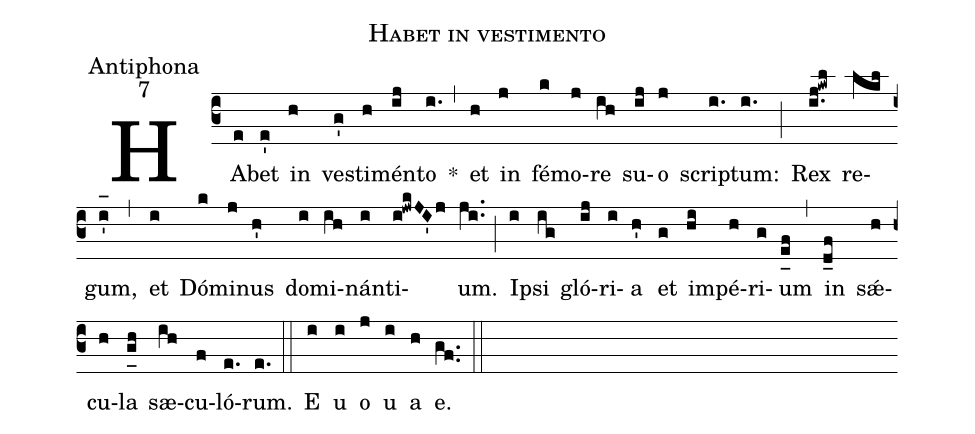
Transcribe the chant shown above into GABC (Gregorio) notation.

name:Habet in vestimento;
office-part:Antiphona;
mode:7;
%%
(c3) HA(e)bet(e') in(h) ve(g')sti(h)mén(ij)to(i.) *(,) et(h) in(j) fé(k)mo(j)re(ih) su(ij)o(j) scri(i.)ptum:(i.) (;) Rex(i.j!kwl) re(lkl)gum,(i'_[oh:h]) (,) et(i) Dó(k)mi(j)nus(h') do(i)mi(ih)nán(i)ti(i!jwkJI'j)um.(ji..) (;) I(i)psi(ig) gló(ij)ri(i)a(h') et(g) im(hi)pé(h)ri(g)um(e_[uh:l]f) (,) in(d_f) sǽ(h)cu(h)la(g_[uh:l]h) sæ(ih)cu(f)ló(e.)rum.(e.) (::) <eu>E(i) u(i) o(j) u(i) a(h) e.</eu>(gf..) (::)
